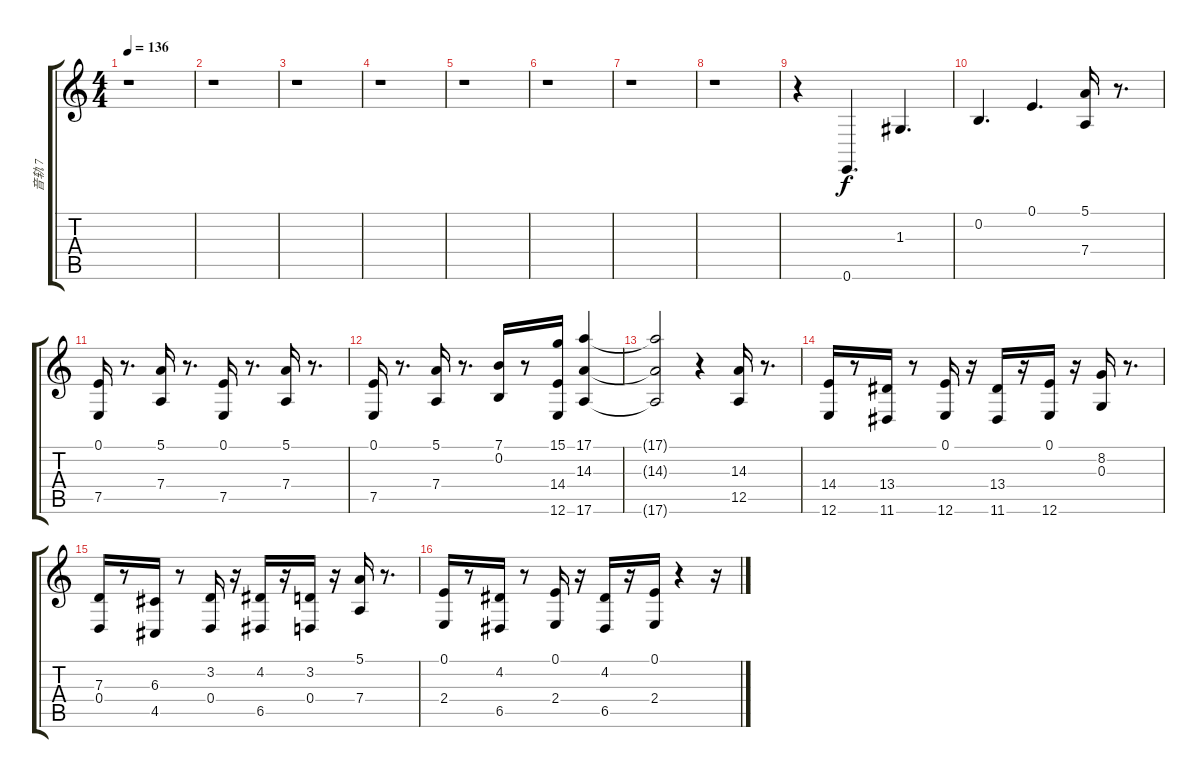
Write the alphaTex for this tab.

\track ("音轨 7" "音轨 7") {instrument stringensemble1}
\staff {score tabs}
\tuning (E4 B3 G3 D3 A2 E2) {hide}
\ts (4 4)
\tempo 136
\clef g2
\ks c
r.1{dy f instrument stringensemble1} |
r.1 |
r.1 |
r.1 |
r.1 |
r.1 |
r.1 |
r.1 |
r.4 0.6.4{d} 1.3.4{d} |
0.2.4{d} 0.1.4{d} (5.1 7.4).16 r.8{d} |
(0.1 7.5).16 r.8{d} (5.1 7.4).16 r.8{d} (0.1 7.5).16 r.8{d} (5.1 7.4).16 r.8{d} |
(0.1 7.5).16 r.8{d} (5.1 7.4).16 r.8{d} (7.1 0.2).16 r.8 (15.1 14.4 12.6).16 (17.1 14.3 17.6).4 |
(17.1{t} 14.3{t} 17.6{t}).2 r.4 (14.3 12.5).16 r.8{d} |
(14.4 12.6).16 r.8 (13.4 11.6).16 r.8 (0.1 12.6).16 r.16 (13.4 11.6).16 r.16 (0.1 12.6).16 r.16 (8.2 0.3).16 r.8{d} |
(7.3 0.4).16 r.8 (6.3 4.5).16 r.8 (3.2 0.4).16 r.16 (4.2 6.5).16 r.16 (3.2 0.4).16 r.16 (5.1 7.4).16 r.8{d} |
(0.1 2.4).16 r.8 (4.2 6.5).16 r.8 (0.1 2.4).16 r.16 (4.2 6.5).16 r.16 (0.1 2.4).16 r.4 r.16
